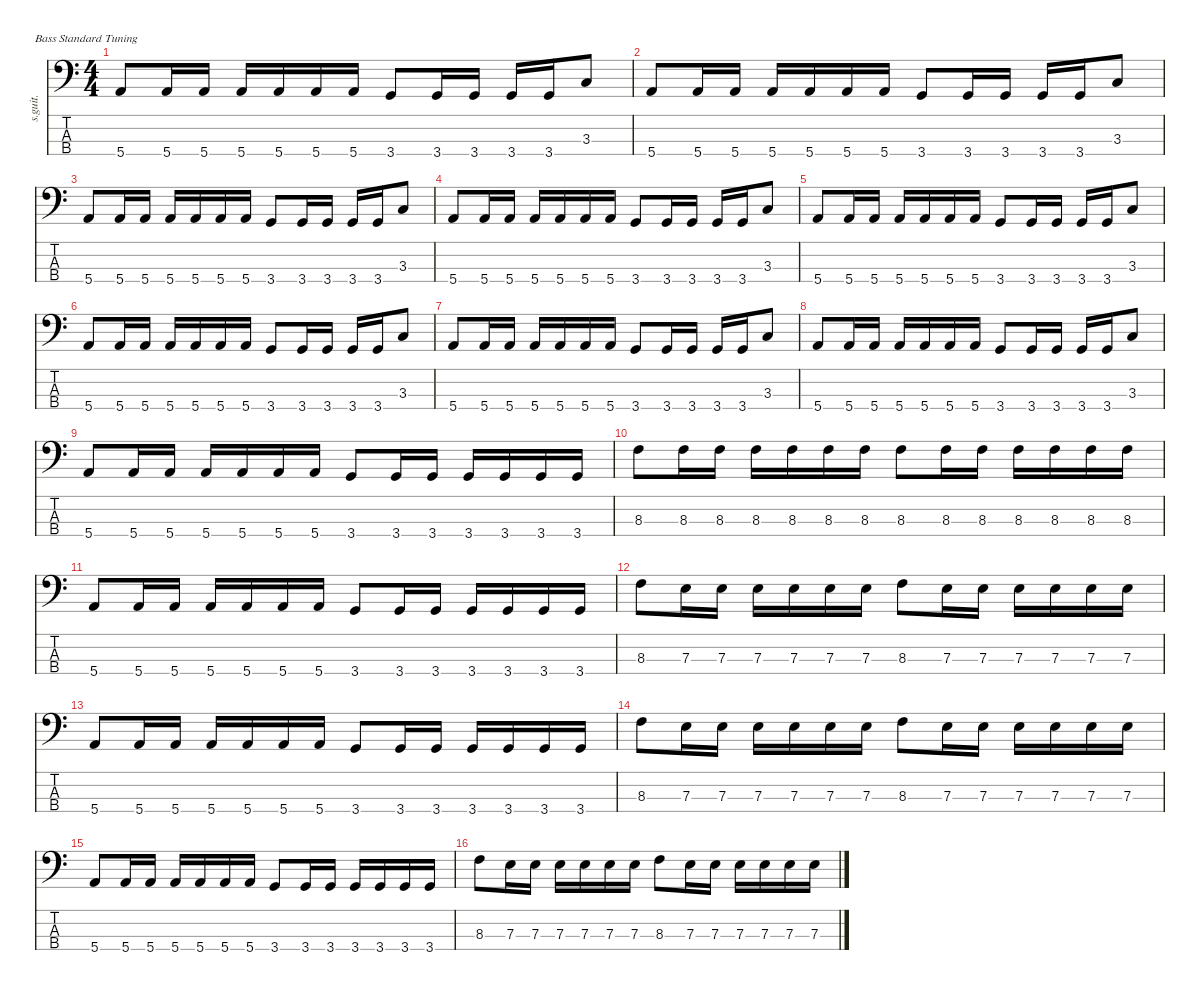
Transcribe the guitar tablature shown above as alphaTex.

\defaultSystemsLayout 4
\hideDynamics
\bracketExtendMode nobrackets
\track ("" "s.guit.") {instrument electricbasspick}
\staff {score tabs}
\tuning (G2 D2 A1 E1)
\ts (4 4)
\tempo (150 hide)
\clef f4
\ks c
5.4.8{dy f} 5.4.16 5.4.16 5.4.16 5.4.16 5.4.16 5.4.16 3.4.8 3.4.16 3.4.16 3.4.16 3.4.16 3.3.8 |
5.4.8 5.4.16 5.4.16 5.4.16 5.4.16 5.4.16 5.4.16 3.4.8 3.4.16 3.4.16 3.4.16 3.4.16 3.3.8 |
5.4.8 5.4.16 5.4.16 5.4.16 5.4.16 5.4.16 5.4.16 3.4.8 3.4.16 3.4.16 3.4.16 3.4.16 3.3.8 |
5.4.8 5.4.16 5.4.16 5.4.16 5.4.16 5.4.16 5.4.16 3.4.8 3.4.16 3.4.16 3.4.16 3.4.16 3.3.8 |
5.4.8 5.4.16 5.4.16 5.4.16 5.4.16 5.4.16 5.4.16 3.4.8 3.4.16 3.4.16 3.4.16 3.4.16 3.3.8 |
5.4.8 5.4.16 5.4.16 5.4.16 5.4.16 5.4.16 5.4.16 3.4.8 3.4.16 3.4.16 3.4.16 3.4.16 3.3.8 |
5.4.8 5.4.16 5.4.16 5.4.16 5.4.16 5.4.16 5.4.16 3.4.8 3.4.16 3.4.16 3.4.16 3.4.16 3.3.8 |
5.4.8 5.4.16 5.4.16 5.4.16 5.4.16 5.4.16 5.4.16 3.4.8 3.4.16 3.4.16 3.4.16 3.4.16 3.3.8 |
5.4.8 5.4.16 5.4.16 5.4.16 5.4.16 5.4.16 5.4.16 3.4.8 3.4.16 3.4.16 3.4.16 3.4.16 3.4.16 3.4.16 |
8.3.8 8.3.16 8.3.16 8.3.16 8.3.16 8.3.16 8.3.16 8.3.8 8.3.16 8.3.16 8.3.16 8.3.16 8.3.16 8.3.16 |
5.4.8 5.4.16 5.4.16 5.4.16 5.4.16 5.4.16 5.4.16 3.4.8 3.4.16 3.4.16 3.4.16 3.4.16 3.4.16 3.4.16 |
8.3.8 7.3.16 7.3.16 7.3.16 7.3.16 7.3.16 7.3.16 8.3.8 7.3.16 7.3.16 7.3.16 7.3.16 7.3.16 7.3.16 |
5.4.8 5.4.16 5.4.16 5.4.16 5.4.16 5.4.16 5.4.16 3.4.8 3.4.16 3.4.16 3.4.16 3.4.16 3.4.16 3.4.16 |
8.3.8 7.3.16 7.3.16 7.3.16 7.3.16 7.3.16 7.3.16 8.3.8 7.3.16 7.3.16 7.3.16 7.3.16 7.3.16 7.3.16 |
5.4.8 5.4.16 5.4.16 5.4.16 5.4.16 5.4.16 5.4.16 3.4.8 3.4.16 3.4.16 3.4.16 3.4.16 3.4.16 3.4.16 |
8.3.8 7.3.16 7.3.16 7.3.16 7.3.16 7.3.16 7.3.16 8.3.8 7.3.16 7.3.16 7.3.16 7.3.16 7.3.16 7.3.16
